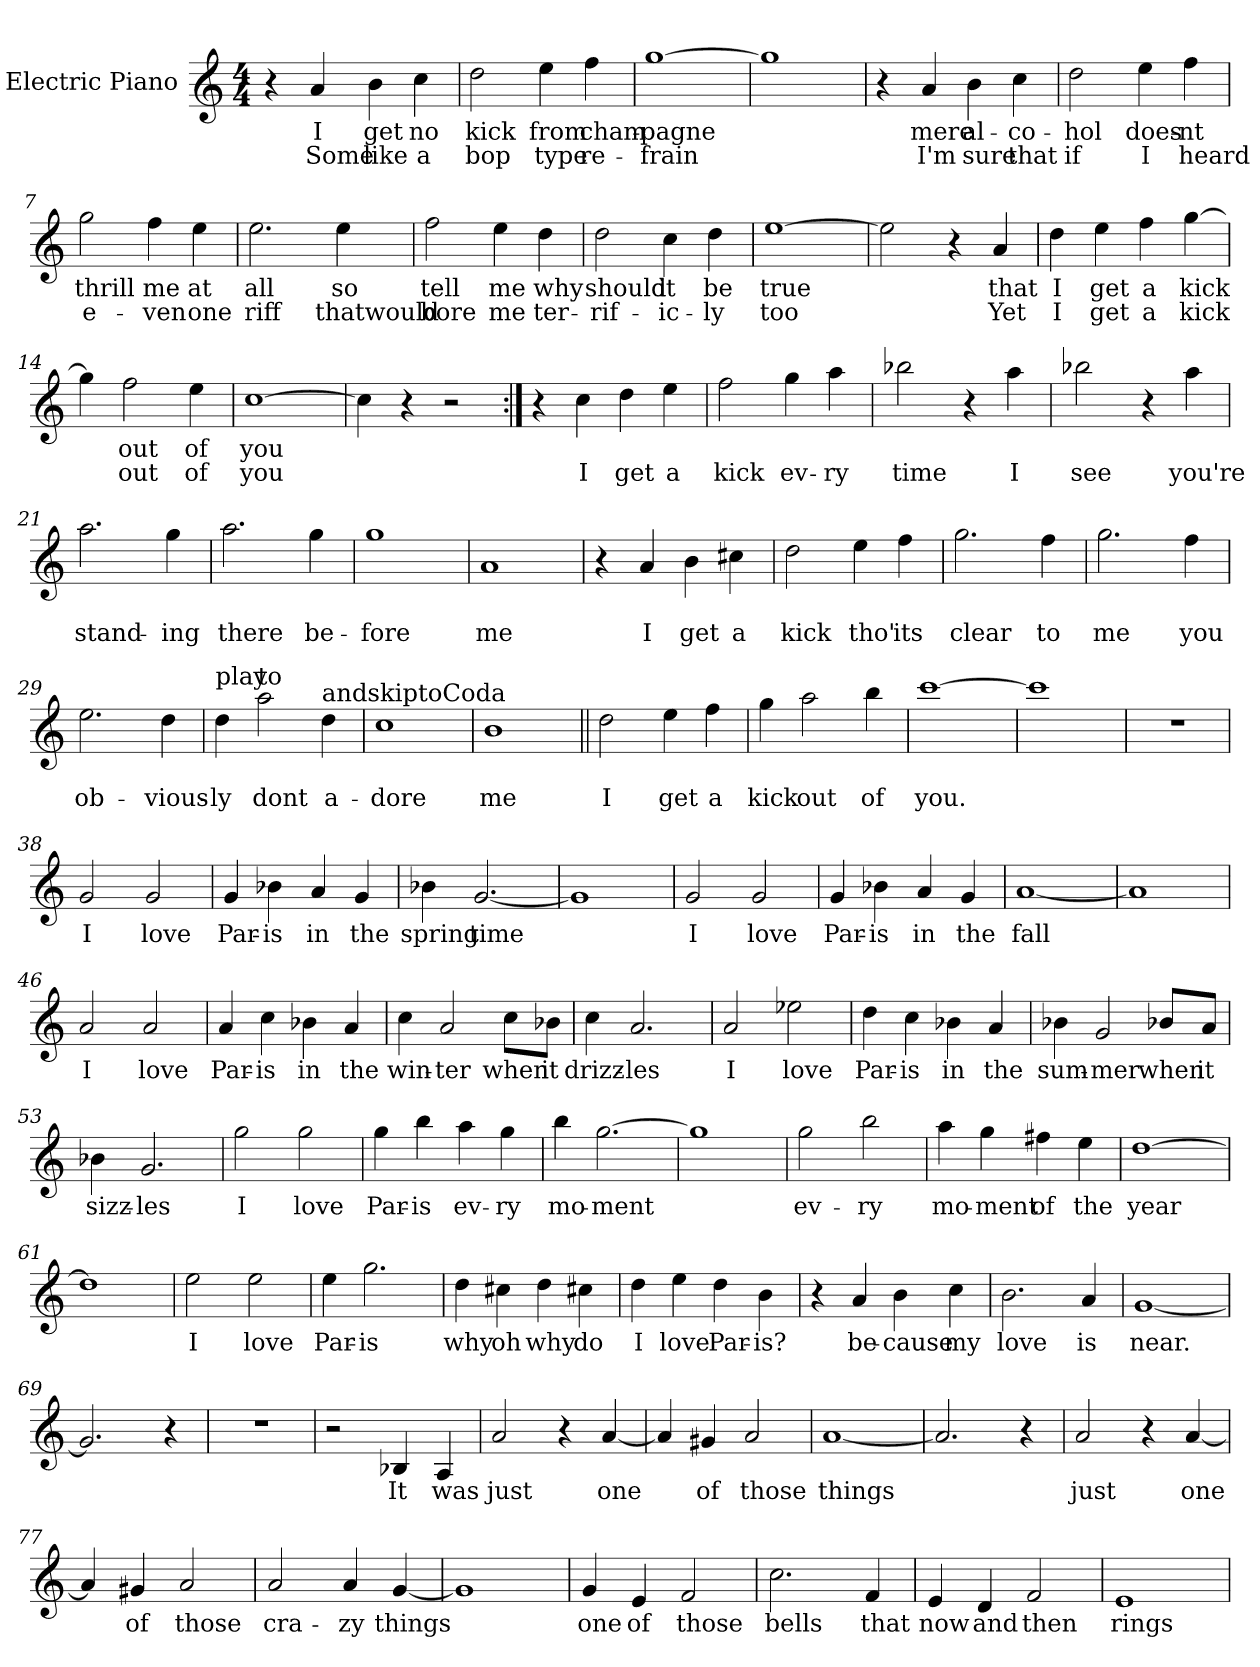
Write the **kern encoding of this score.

**kern	**text	**text
*part1	*part1	*part1
*staff1	*staff1	*staff1
*I"Electric Piano	*	*
*I'E.Pno	*	*
*clefG2	*	*
*k[]	*	*
*C:	*	*
*M4/4	*	*
=1	=1	=1
4r	.	.
4a/	I	Some
4b\	get	like
4cc\	no	a
=2	=2	=2
2dd\	kick	bop
4ee\	from	type
4ff\	cham-	re-
=3	=3	=3
[1gg	pagne	-frain
=4	=4	=4
1gg]	.	.
=5	=5	=5
4r	.	.
4a/	mere	I'm
4b\	al-	sure
4cc\	-co-	that
!!LO:LB:g=z
=6	=6	=6
2dd\	-hol	if
4ee\	does-	I
4ff\	-nt	heard
=7	=7	=7
2gg\	thrill	e-
4ff\	me	-ven
4ee\	at	one
=8	=8	=8
2.ee\	all	riff
4ee\	so	thatwould
=9	=9	=9
2ff\	tell	bore
4ee\	me	me
4dd\	why	ter-
=10	=10	=10
2dd\	should	-rif-
4cc\	it	-ic-
4dd\	be	-ly
!!LO:LB:g=z
=11	=11	=11
[1ee	true	too
=12	=12	=12
2ee\]	.	.
4r	.	.
4a/	that	Yet
=13	=13	=13
4dd\	I	I
4ee\	get	get
4ff\	a	a
[4gg\	kick	kick
=14	=14	=14
4gg\]	.	.
2ff\	out	out
4ee\	of	of
=15	=15	=15
[1cc	you	you
=16	=16	=16
4cc\]	.	.
4r	.	.
2r	.	.
=17:|!	=17:|!	=17:|!
4r	.	.
4cc\	.	I
4dd\	.	get
4ee\	.	a
=18	=18	=18
2ff\	.	kick
4gg\	.	ev-
4aa\	.	-ry
!!LO:LB:g=z
=19	=19	=19
2bb-X\	.	time
4r	.	.
4aa\	.	I
=20	=20	=20
2bb-X\	.	see
4r	.	.
4aa\	.	you're
=21	=21	=21
2.aa\	.	stand-
4gg\	.	-ing
=22	=22	=22
2.aa\	.	there
4gg\	.	be-
=23	=23	=23
1gg	.	-fore
=24	=24	=24
1a	.	me
=25	=25	=25
4r	.	.
4a/	.	I
4b\	.	get
4cc#X\	.	a
!!LO:LB:g=z
=26	=26	=26
2dd\	.	kick
4ee\	.	tho'
4ff\	.	its
=27	=27	=27
2.gg\	.	clear
4ff\	.	to
=28	=28	=28
2.gg\	.	me
4ff\	.	you
=29	=29	=29
2.ee\	.	ob-
4dd\	.	-vious-
=30	=30	=30
!LO:TX:a:t=play	!	!
4dd\	.	-ly
!LO:TX:a:t=to	!	!
2aa\	.	dont
!LO:TX:a:t=andskiptoCoda	!	!
4dd\	.	a-
=31	=31	=31
1cc	.	-dore
=32	=32	=32
1b	.	me
=33||	=33||	=33||
2dd\	.	I
4ee\	.	get
4ff\	.	a
!!LO:LB:g=z
=34	=34	=34
4gg\	.	kick
2aa\	.	out
4bb\	.	of
=35	=35	=35
[1ccc	.	you.
=36	=36	=36
1ccc]	.	.
=37	=37	=37
1r	.	.
=38	=38	=38
2g/	I	.
2g/	love	.
=39	=39	=39
4g/	Par-	.
4b-X\	-is	.
4a/	in	.
4g/	the	.
=40	=40	=40
4b-X\	spring	.
[2.g/	time	.
=41	=41	=41
1g]	.	.
=42	=42	=42
2g/	I	.
2g/	love	.
!!LO:LB:g=z
=43	=43	=43
4g/	Par-	.
4b-X\	-is	.
4a/	in	.
4g/	the	.
=44	=44	=44
[1a	fall	.
=45	=45	=45
1a]	.	.
=46	=46	=46
2a/	I	.
2a/	love	.
=47	=47	=47
4a/	Par-	.
4cc\	-is	.
4b-X\	in	.
4a/	the	.
=48	=48	=48
4cc\	win-	.
2a/	-ter	.
8cc\L	when	.
8b-X\J	it	.
=49	=49	=49
4cc\	drizz-	.
2.a/	-les	.
!!LO:PB:g=z
=50	=50	=50
2a/	I	.
2ee-X\	love	.
=51	=51	=51
4dd\	Par-	.
4cc\	-is	.
4b-X\	in	.
4a/	the	.
=52	=52	=52
4b-X\	sum-	.
2g/	-mer	.
8b-X/L	when	.
8a/J	it	.
=53	=53	=53
4b-X\	sizz-	.
2.g/	-les	.
=54	=54	=54
2gg\	I	.
2gg\	love	.
=55	=55	=55
4gg\	Par-	.
4bb\	-is	.
4aa\	ev-	.
4gg\	-ry	.
!!LO:LB:g=z
=56	=56	=56
4bb\	mo-	.
[2.gg\	-ment	.
=57	=57	=57
1gg]	.	.
=58	=58	=58
2gg\	ev-	.
2bb\	-ry	.
=59	=59	=59
4aa\	mo-	.
4gg\	-ment	.
4ff#X\	of	.
4ee\	the	.
=60	=60	=60
[1dd	year	.
=61	=61	=61
1dd]	.	.
=62	=62	=62
2ee\	I	.
2ee\	love	.
=63	=63	=63
4ee\	Par-	.
2.gg\	-is	.
!!LO:LB:g=z
=64	=64	=64
4dd\	why	.
4cc#X\	oh	.
4dd\	why	.
4cc#X\	do	.
=65	=65	=65
4dd\	I	.
4ee\	love	.
4dd\	Par-	.
4b\	is?	.
=66	=66	=66
4r	.	.
4a/	be-	.
4b\	-cause	.
4cc\	my	.
=67	=67	=67
2.b\	love	.
4a/	is	.
=68	=68	=68
[1g	near.	.
=69	=69	=69
2.g/]	.	.
4r	.	.
=70	=70	=70
1r	.	.
!!LO:LB:g=z
=71	=71	=71
2r	.	.
4B-X/	It	.
4A/	was	.
=72	=72	=72
2a/	just	.
4r	.	.
[4a/	one	.
=73	=73	=73
4a/]	.	.
4g#X/	of	.
2a/	those	.
=74	=74	=74
[1a	things	.
=75	=75	=75
2.a/]	.	.
4r	.	.
=76	=76	=76
2a/	just	.
4r	.	.
[4a/	one	.
=77	=77	=77
4a/]	.	.
4g#X/	of	.
2a/	those	.
!!LO:LB:g=z
=78	=78	=78
2a/	cra-	.
4a/	-zy	.
[4g/	things	.
=79	=79	=79
1g]	.	.
=80	=80	=80
4g/	one	.
4e/	of	.
2f/	those	.
=81	=81	=81
2.cc\	bells	.
4f/	that	.
=82	=82	=82
4e/	now	.
4d/	and	.
2f/	then	.
=83	=83	=83
1e	rings	.
=	=	=
*-	*-	*-
